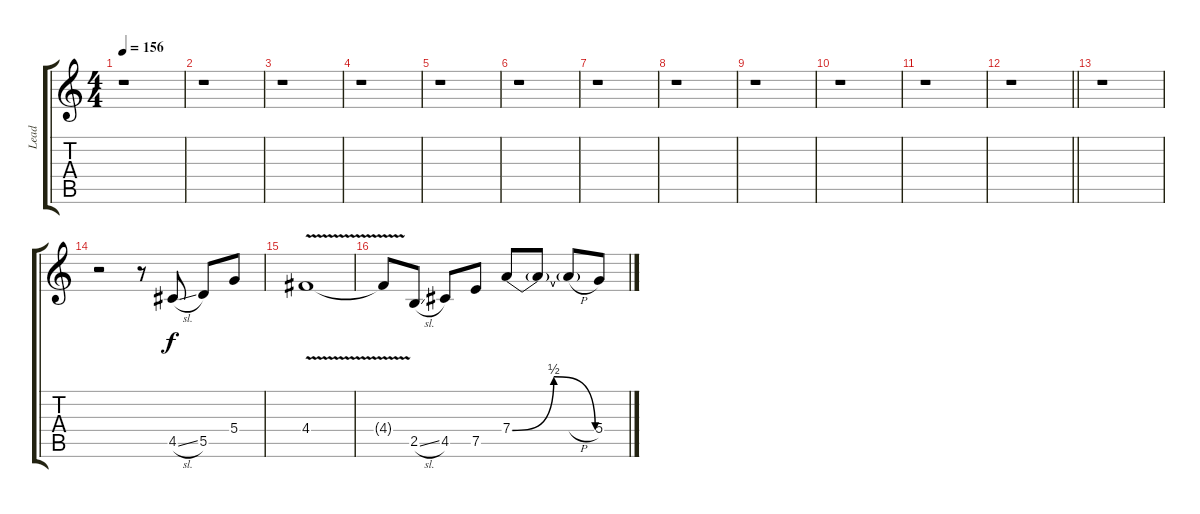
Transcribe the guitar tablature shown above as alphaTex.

\track ("Lead" "Lead") {instrument overdrivenguitar}
\staff {score tabs}
\tuning (E4 B3 G3 D3 A2 E2) {hide}
\ts (4 4)
\tempo 156
\clef g2
\ks c
r.1{dy f instrument overdrivenguitar} |
r.1 |
r.1 |
r.1 |
r.1 |
r.1 |
r.1 |
r.1 |
r.1 |
r.1 |
r.1 |
\barLineRight lightlight
r.1 |
r.1 |
r.2 r.8 4.5{sl}.8 5.5.8 5.4.8 |
4.4{v}.1 |
4.4{t}.8 2.5{sl}.8 4.5.8 7.5.8 7.4{be (bendrelease 0 0 15 2 45 2 60 0)}.8 7.4{t}.8 7.4{h t}.8 5.4.8
